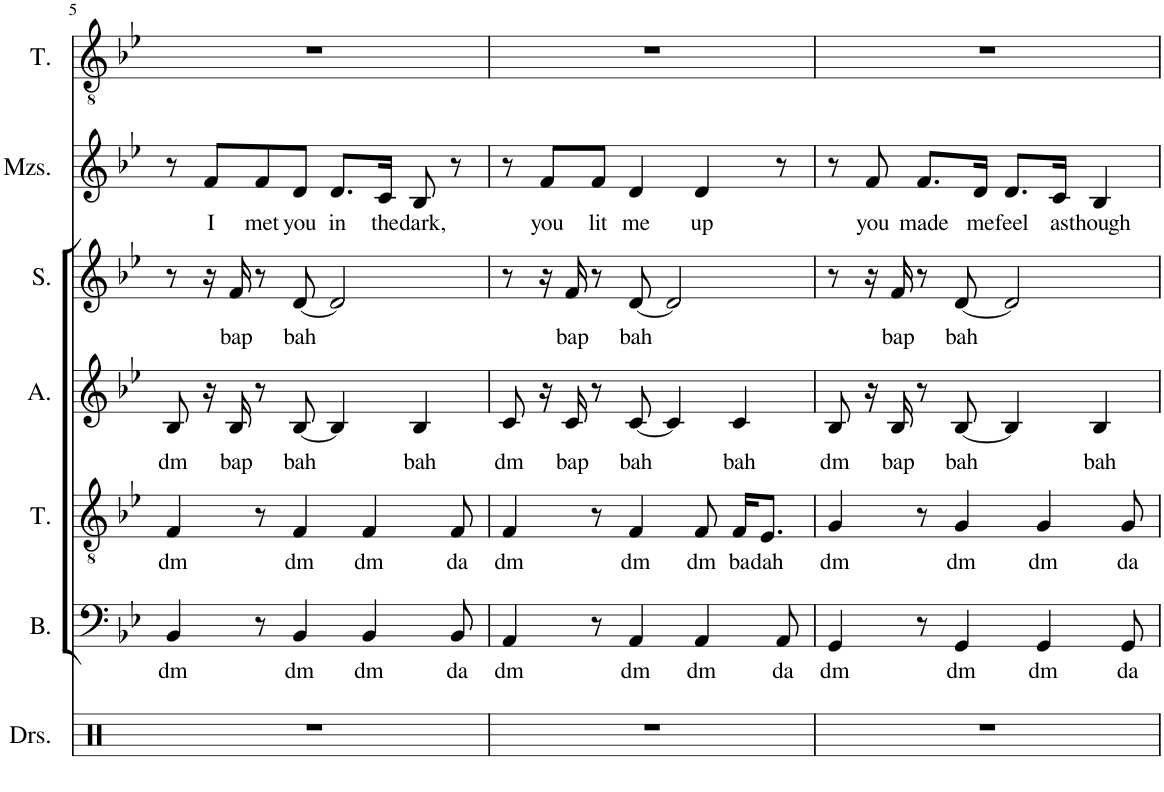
**kern	**kern	**text	**kern	**text	**kern	**text	**kern	**text	**kern	**text	**kern
*part7	*part6	*part6	*part5	*part5	*part4	*part4	*part3	*part3	*part2	*part2	*part1
*staff7	*staff6	*staff6	*staff5	*staff5	*staff4	*staff4	*staff3	*staff3	*staff2	*staff2	*staff1
*I"Drumset	*I"Bass	*	*I"Tenor	*	*I"Alto	*	*I"Soprano	*	*I"Mezzo-soprano	*	*I"Tenor
*I'Drs.	*I'B.	*	*I'T.	*	*I'A.	*	*I'S.	*	*I'Mzs.	*	*I'T.
!!LO:PB:g=z
*clefX	*clefF4	*	*clefGv2	*	*clefG2	*	*clefG2	*	*clefG2	*	*clefGv2
*k[]	*k[b-e-]	*	*k[b-e-]	*	*k[b-e-]	*	*k[b-e-]	*	*k[b-e-]	*	*k[b-e-]
*M4/4	*M4/4	*	*M4/4	*	*M4/4	*	*M4/4	*	*M4/4	*	*M4/4
=5	=5	=5	=5	=5	=5	=5	=5	=5	=5	=5	=5
!	!	!LO:LY:b	!	!LO:LY:b	!	!LO:LY:b	!	!	!	!	!
1r	4BB-/	dm	4F/	dm	8B-/	dm	8r	.	8r	.	1r
!	!	!	!	!	!	!	!	!	!	!LO:LY:b	!
.	.	.	.	.	16r	.	16r	.	8f/L	I	.
!	!	!	!	!	!	!LO:LY:b	!	!LO:LY:b	!	!	!
.	.	.	.	.	16B-/	bap	16f/	bap	.	.	.
!	!	!	!	!	!	!	!	!	!	!LO:LY:b	!
.	8r	.	8r	.	8r	.	8r	.	8f/	met	.
!	!	!LO:LY:b	!	!LO:LY:b	!	!LO:LY:b	!	!LO:LY:b	!	!LO:LY:b	!
.	4BB-/	dm	4F/	dm	[8B-/	bah	[8d/	bah	8d/J	you	.
!	!	!	!	!	!	!	!	!	!	!LO:LY:b	!
.	.	.	.	.	4B-/]	.	2d/]	.	8.d/L	in	.
!	!	!LO:LY:b	!	!LO:LY:b	!	!	!	!	!	!	!
.	4BB-/	dm	4F/	dm	.	.	.	.	.	.	.
!	!	!	!	!	!	!	!	!	!	!LO:LY:b	!
.	.	.	.	.	.	.	.	.	16c/Jk	the	.
!	!	!	!	!	!	!LO:LY:b	!	!	!	!LO:LY:b	!
.	.	.	.	.	4B-/	bah	.	.	8B-/	dark,	.
!	!	!LO:LY:b	!	!LO:LY:b	!	!	!	!	!	!	!
.	8BB-/	da	8F/	da	.	.	.	.	8r	.	.
=6	=6	=6	=6	=6	=6	=6	=6	=6	=6	=6	=6
!	!	!LO:LY:b	!	!LO:LY:b	!	!LO:LY:b	!	!	!	!	!
1r	4AA/	dm	4F/	dm	8c/	dm	8r	.	8r	.	1r
!	!	!	!	!	!	!	!	!	!	!LO:LY:b	!
.	.	.	.	.	16r	.	16r	.	8f/L	you	.
!	!	!	!	!	!	!LO:LY:b	!	!LO:LY:b	!	!	!
.	.	.	.	.	16c/	bap	16f/	bap	.	.	.
!	!	!	!	!	!	!	!	!	!	!LO:LY:b	!
.	8r	.	8r	.	8r	.	8r	.	8f/J	lit	.
!	!	!LO:LY:b	!	!LO:LY:b	!	!LO:LY:b	!	!LO:LY:b	!	!LO:LY:b	!
.	4AA/	dm	4F/	dm	[8c/	bah	[8d/	bah	4d/	me	.
.	.	.	.	.	4c/]	.	2d/]	.	.	.	.
!	!	!LO:LY:b	!	!LO:LY:b	!	!	!	!	!	!LO:LY:b	!
.	4AA/	dm	8F/	dm	.	.	.	.	4d/	up	.
!	!	!	!	!LO:LY:b	!	!LO:LY:b	!	!	!	!	!
.	.	.	16F/KL	ba	4c/	bah	.	.	.	.	.
!	!	!	!	!LO:LY:b	!	!	!	!	!	!	!
.	.	.	8.E-/J	dah	.	.	.	.	.	.	.
!	!	!LO:LY:b	!	!	!	!	!	!	!	!	!
.	8AA/	da	.	.	.	.	.	.	8r	.	.
=7	=7	=7	=7	=7	=7	=7	=7	=7	=7	=7	=7
!	!	!LO:LY:b	!	!LO:LY:b	!	!LO:LY:b	!	!	!	!	!
1r	4GG/	dm	4G/	dm	8B-/	dm	8r	.	8r	.	1r
!	!	!	!	!	!	!	!	!	!	!LO:LY:b	!
.	.	.	.	.	16r	.	16r	.	8f/	you	.
!	!	!	!	!	!	!LO:LY:b	!	!LO:LY:b	!	!	!
.	.	.	.	.	16B-/	bap	16f/	bap	.	.	.
!	!	!	!	!	!	!	!	!	!	!LO:LY:b	!
.	8r	.	8r	.	8r	.	8r	.	8.f/L	made	.
!	!	!LO:LY:b	!	!LO:LY:b	!	!LO:LY:b	!	!LO:LY:b	!	!	!
.	4GG/	dm	4G/	dm	[8B-/	bah	[8d/	bah	.	.	.
!	!	!	!	!	!	!	!	!	!	!LO:LY:b	!
.	.	.	.	.	.	.	.	.	16d/Jk	me	.
!	!	!	!	!	!	!	!	!	!	!LO:LY:b	!
.	.	.	.	.	4B-/]	.	2d/]	.	8.d/L	feel	.
!	!	!LO:LY:b	!	!LO:LY:b	!	!	!	!	!	!	!
.	4GG/	dm	4G/	dm	.	.	.	.	.	.	.
!	!	!	!	!	!	!	!	!	!	!LO:LY:b	!
.	.	.	.	.	.	.	.	.	16c/Jk	as	.
!	!	!	!	!	!	!LO:LY:b	!	!	!	!LO:LY:b	!
.	.	.	.	.	4B-/	bah	.	.	4B-/	though	.
!	!	!LO:LY:b	!	!LO:LY:b	!	!	!	!	!	!	!
.	8GG/	da	8G/	da	.	.	.	.	.	.	.
=	=	=	=	=	=	=	=	=	=	=	=
*-	*-	*-	*-	*-	*-	*-	*-	*-	*-	*-	*-
